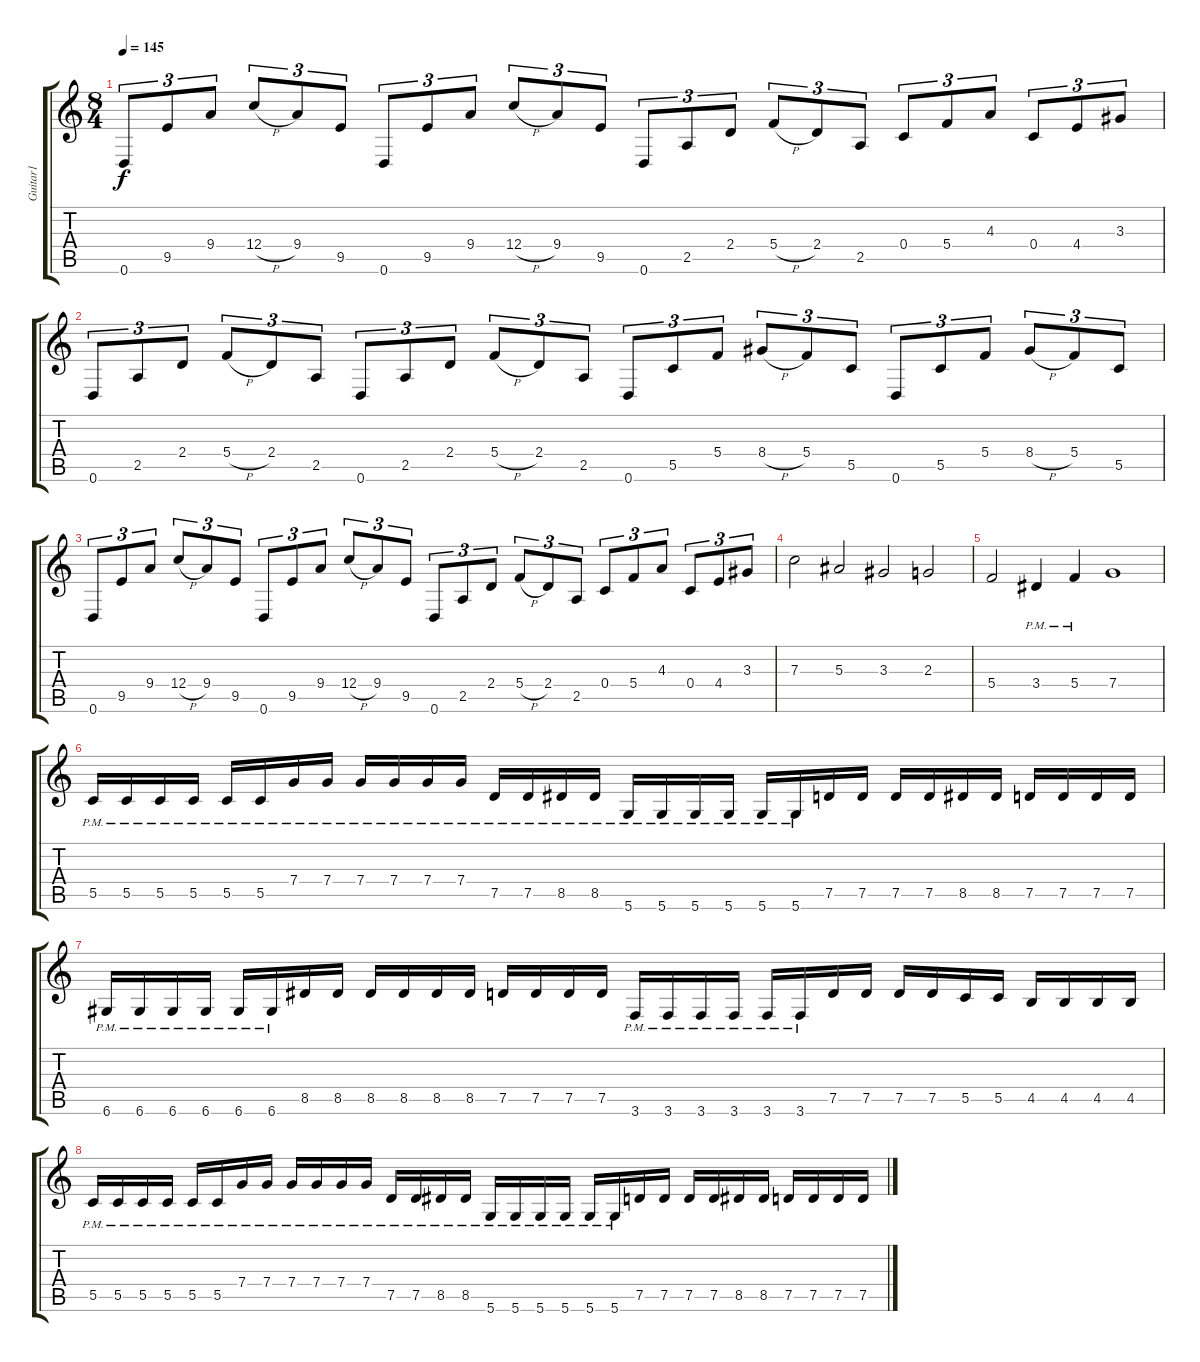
\track ("Guitar1" "Guitar1") {instrument distortionguitar}
\staff {score tabs}
\tuning (D4 A3 F3 C3 G2 D2) {hide}
\ts (8 4)
\tempo 145
\clef g2
\ks c
0.6.8{tu (3 2) dy f} 9.5.8{tu (3 2)} 9.4.8{tu (3 2)} 12.4{h}.8{tu (3 2)} 9.4.8{tu (3 2)} 9.5.8{tu (3 2)} 0.6.8{tu (3 2)} 9.5.8{tu (3 2)} 9.4.8{tu (3 2)} 12.4{h}.8{tu (3 2)} 9.4.8{tu (3 2)} 9.5.8{tu (3 2)} 0.6.8{tu (3 2)} 2.5.8{tu (3 2)} 2.4.8{tu (3 2)} 5.4{h}.8{tu (3 2)} 2.4.8{tu (3 2)} 2.5.8{tu (3 2)} 0.4.8{tu (3 2)} 5.4.8{tu (3 2)} 4.3.8{tu (3 2)} 0.4.8{tu (3 2)} 4.4.8{tu (3 2)} 3.3.8{tu (3 2)} |
0.6.8{tu (3 2)} 2.5.8{tu (3 2)} 2.4.8{tu (3 2)} 5.4{h}.8{tu (3 2)} 2.4.8{tu (3 2)} 2.5.8{tu (3 2)} 0.6.8{tu (3 2)} 2.5.8{tu (3 2)} 2.4.8{tu (3 2)} 5.4{h}.8{tu (3 2)} 2.4.8{tu (3 2)} 2.5.8{tu (3 2)} 0.6.8{tu (3 2)} 5.5.8{tu (3 2)} 5.4.8{tu (3 2)} 8.4{h}.8{tu (3 2)} 5.4.8{tu (3 2)} 5.5.8{tu (3 2)} 0.6.8{tu (3 2)} 5.5.8{tu (3 2)} 5.4.8{tu (3 2)} 8.4{h}.8{tu (3 2)} 5.4.8{tu (3 2)} 5.5.8{tu (3 2)} |
0.6.8{tu (3 2)} 9.5.8{tu (3 2)} 9.4.8{tu (3 2)} 12.4{h}.8{tu (3 2)} 9.4.8{tu (3 2)} 9.5.8{tu (3 2)} 0.6.8{tu (3 2)} 9.5.8{tu (3 2)} 9.4.8{tu (3 2)} 12.4{h}.8{tu (3 2)} 9.4.8{tu (3 2)} 9.5.8{tu (3 2)} 0.6.8{tu (3 2)} 2.5.8{tu (3 2)} 2.4.8{tu (3 2)} 5.4{h}.8{tu (3 2)} 2.4.8{tu (3 2)} 2.5.8{tu (3 2)} 0.4.8{tu (3 2)} 5.4.8{tu (3 2)} 4.3.8{tu (3 2)} 0.4.8{tu (3 2)} 4.4.8{tu (3 2)} 3.3.8{tu (3 2)} |
7.3.2 5.3.2 3.3.2 2.3.2 |
5.4.2 3.4{pm}.4 5.4{pm}.4 7.4.1 |
5.5{pm}.16 5.5{pm}.16 5.5{pm}.16 5.5{pm}.16 5.5{pm}.16 5.5{pm}.16 7.4{pm}.16 7.4{pm}.16 7.4{pm}.16 7.4{pm}.16 7.4{pm}.16 7.4{pm}.16 7.5{pm}.16 7.5{pm}.16 8.5{pm}.16 8.5{pm}.16 5.6{pm}.16 5.6{pm}.16 5.6{pm}.16 5.6{pm}.16 5.6{pm}.16 5.6{pm}.16 7.5.16 7.5.16 7.5.16 7.5.16 8.5.16 8.5.16 7.5.16 7.5.16 7.5.16 7.5.16 |
6.6{pm}.16 6.6{pm}.16 6.6{pm}.16 6.6{pm}.16 6.6{pm}.16 6.6{pm}.16 8.5.16 8.5.16 8.5.16 8.5.16 8.5.16 8.5.16 7.5.16 7.5.16 7.5.16 7.5.16 3.6{pm}.16 3.6{pm}.16 3.6{pm}.16 3.6{pm}.16 3.6{pm}.16 3.6{pm}.16 7.5.16 7.5.16 7.5.16 7.5.16 5.5.16 5.5.16 4.5.16 4.5.16 4.5.16 4.5.16 |
5.5{pm}.16 5.5{pm}.16 5.5{pm}.16 5.5{pm}.16 5.5{pm}.16 5.5{pm}.16 7.4{pm}.16 7.4{pm}.16 7.4{pm}.16 7.4{pm}.16 7.4{pm}.16 7.4{pm}.16 7.5{pm}.16 7.5{pm}.16 8.5{pm}.16 8.5{pm}.16 5.6{pm}.16 5.6{pm}.16 5.6{pm}.16 5.6{pm}.16 5.6{pm}.16 5.6{pm}.16 7.5.16 7.5.16 7.5.16 7.5.16 8.5.16 8.5.16 7.5.16 7.5.16 7.5.16 7.5.16
